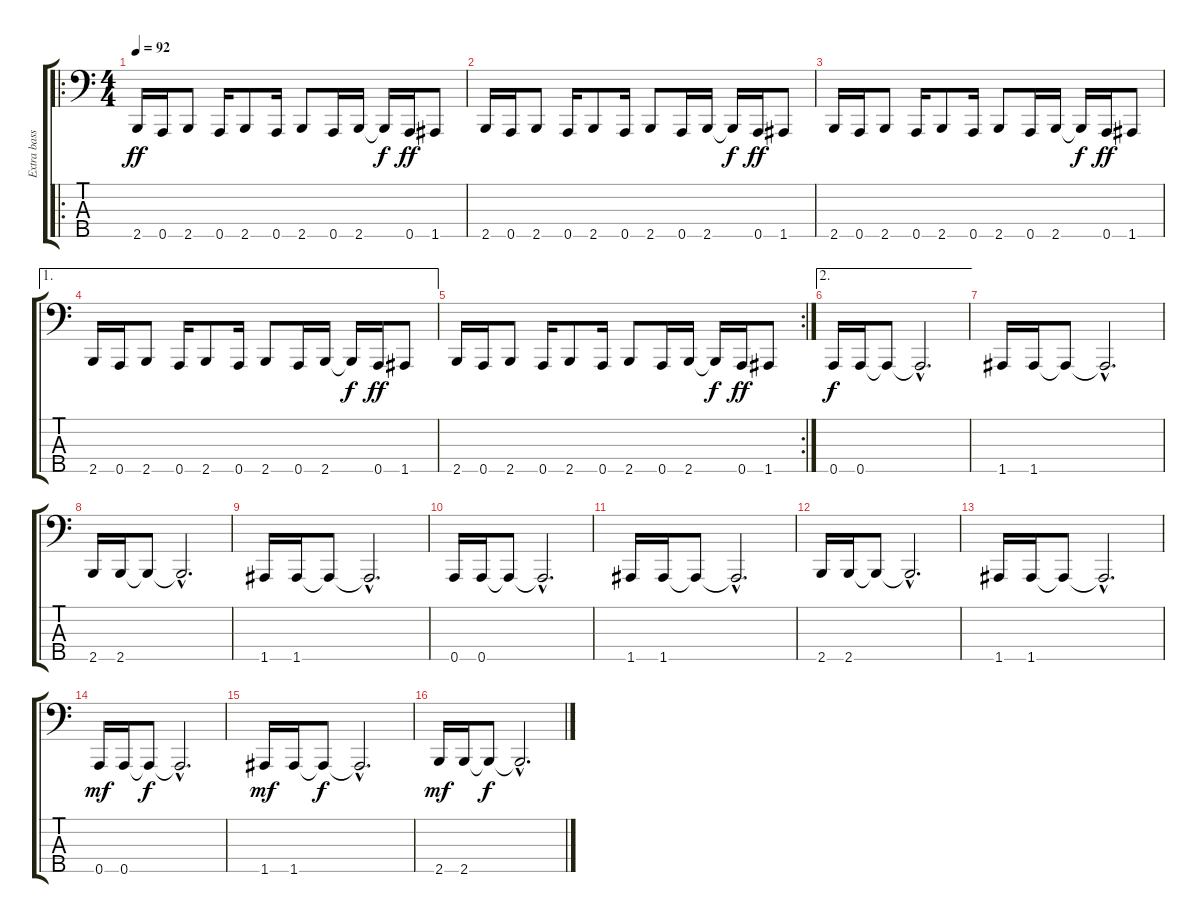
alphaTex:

\track ("Extra bass" "Extra bass") {instrument electricbassfinger}
\staff {score tabs}
\tuning (F2 C2 G1 D1 A0) {hide}
\ro
\ts (4 4)
\tempo 92
\clef f4
\ks c
2.5.16{dy ff} 0.5.16 2.5.8 0.5.16 2.5.8 0.5.16 2.5.8 0.5.16 2.5.16 2.5{t}.16{dy f} 0.5.16{dy ff} 1.5.8 |
2.5.16 0.5.16 2.5.8 0.5.16 2.5.8 0.5.16 2.5.8 0.5.16 2.5.16 2.5{t}.16{dy f} 0.5.16{dy ff} 1.5.8 |
2.5.16 0.5.16 2.5.8 0.5.16 2.5.8 0.5.16 2.5.8 0.5.16 2.5.16 2.5{t}.16{dy f} 0.5.16{dy ff} 1.5.8 |
\ae 1
2.5.16 0.5.16 2.5.8 0.5.16 2.5.8 0.5.16 2.5.8 0.5.16 2.5.16 2.5{t}.16{dy f} 0.5.16{dy ff} 1.5.8 |
\rc 2
2.5.16 0.5.16 2.5.8 0.5.16 2.5.8 0.5.16 2.5.8 0.5.16 2.5.16 2.5{t}.16{dy f} 0.5.16{dy ff} 1.5.8 |
\ae 2
0.5.16{dy f} 0.5.16 0.5{t}.8 0.5{hac t}.2{d} |
1.5.16 1.5.16 1.5{t}.8 1.5{hac t}.2{d} |
2.5.16 2.5.16 2.5{t}.8 2.5{hac t}.2{d} |
1.5.16 1.5.16 1.5{t}.8 1.5{hac t}.2{d} |
0.5.16 0.5.16 0.5{t}.8 0.5{hac t}.2{d} |
1.5.16 1.5.16 1.5{t}.8 1.5{hac t}.2{d} |
2.5.16 2.5.16 2.5{t}.8 2.5{hac t}.2{d} |
1.5.16 1.5.16 1.5{t}.8 1.5{hac t}.2{d} |
0.5.16{dy mf} 0.5.16 0.5{t}.8{dy f} 0.5{hac t}.2{d} |
1.5.16{dy mf} 1.5.16 1.5{t}.8{dy f} 1.5{hac t}.2{d} |
2.5.16{dy mf} 2.5.16 2.5{t}.8{dy f} 2.5{hac t}.2{d}
